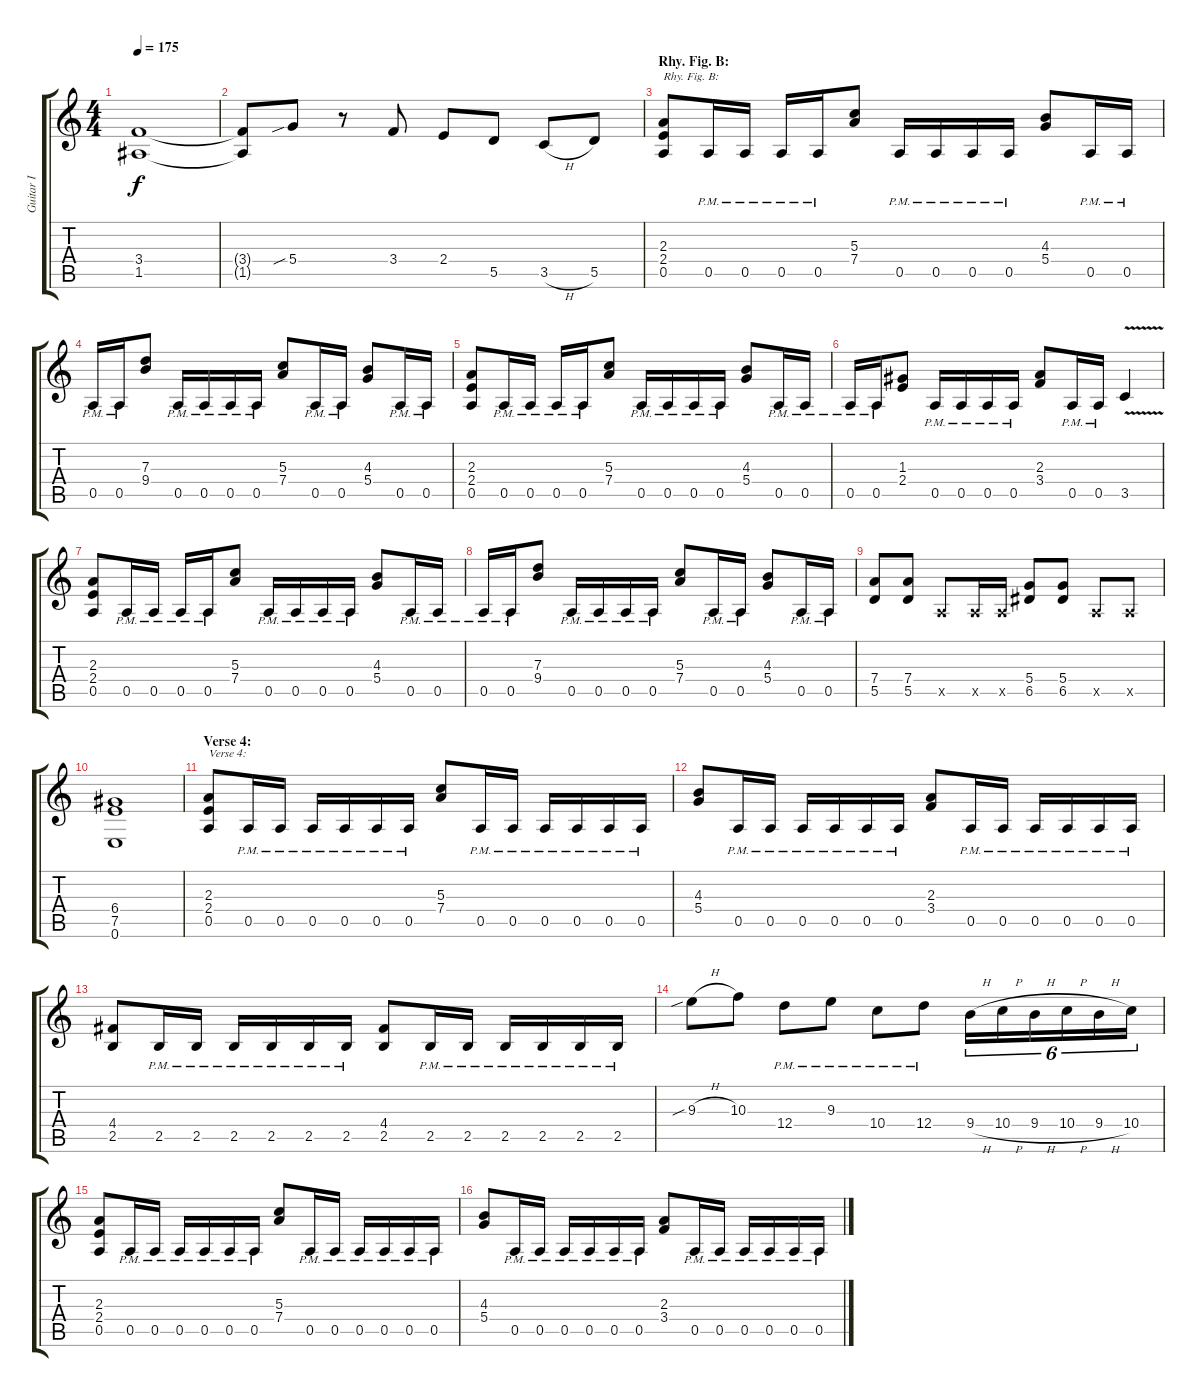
\track ("Guitar I" "Guitar I") {instrument distortionguitar}
\staff {score tabs}
\tuning (E4 B3 G3 D3 A2 E2) {hide}
\ts (4 4)
\tempo 175
\clef g2
\ks c
(3.4{t} 1.5{t}).1{dy f} |
(3.4{t} 1.5{t}).8 5.4{sib}.8 r.8 3.4.8 2.4.8 5.5.8 3.5{h}.8 5.5.8 |
\section ("" "Rhy. Fig. B:")
(2.3 2.4 0.5).8{txt "Rhy. Fig. B:"} 0.5{pm}.16 0.5{pm}.16 0.5{pm}.16 0.5{pm}.16 (5.3 7.4).8 0.5{pm}.16 0.5{pm}.16 0.5{pm}.16 0.5{pm}.16 (4.3 5.4).8 0.5{pm}.16 0.5{pm}.16 |
0.5{pm}.16 0.5{pm}.16 (7.3 9.4).8 0.5{pm}.16 0.5{pm}.16 0.5{pm}.16 0.5{pm}.16 (5.3 7.4).8 0.5{pm}.16 0.5{pm}.16 (4.3 5.4).8 0.5{pm}.16 0.5{pm}.16 |
(2.3 2.4 0.5).8 0.5{pm}.16 0.5{pm}.16 0.5{pm}.16 0.5{pm}.16 (5.3 7.4).8 0.5{pm}.16 0.5{pm}.16 0.5{pm}.16 0.5{pm}.16 (4.3 5.4).8 0.5{pm}.16 0.5{pm}.16 |
0.5{pm}.16 0.5{pm}.16 (1.3 2.4).8 0.5{pm}.16 0.5{pm}.16 0.5{pm}.16 0.5{pm}.16 (2.3 3.4).8 0.5{pm}.16 0.5{pm}.16 3.5{v}.4 |
(2.3 2.4 0.5).8 0.5{pm}.16 0.5{pm}.16 0.5{pm}.16 0.5{pm}.16 (5.3 7.4).8 0.5{pm}.16 0.5{pm}.16 0.5{pm}.16 0.5{pm}.16 (4.3 5.4).8 0.5{pm}.16 0.5{pm}.16 |
0.5{pm}.16 0.5{pm}.16 (7.3 9.4).8 0.5{pm}.16 0.5{pm}.16 0.5{pm}.16 0.5{pm}.16 (5.3 7.4).8 0.5{pm}.16 0.5{pm}.16 (4.3 5.4).8 0.5{pm}.16 0.5{pm}.16 |
(7.4 5.5).8 (7.4 5.5).8 0.5{x}.8 0.5{x}.16 0.5{x}.16 (5.4 6.5).8 (5.4 6.5).8 0.5{x}.8 0.5{x}.8 |
(6.4 7.5 0.6).1 |
\section ("" "Verse 4:")
(2.3 2.4 0.5).8{txt "Verse 4:"} 0.5{pm}.16 0.5{pm}.16 0.5{pm}.16 0.5{pm}.16 0.5{pm}.16 0.5{pm}.16 (5.3 7.4).8 0.5{pm}.16 0.5{pm}.16 0.5{pm}.16 0.5{pm}.16 0.5{pm}.16 0.5{pm}.16 |
(4.3 5.4).8 0.5{pm}.16 0.5{pm}.16 0.5{pm}.16 0.5{pm}.16 0.5{pm}.16 0.5{pm}.16 (2.3 3.4).8 0.5{pm}.16 0.5{pm}.16 0.5{pm}.16 0.5{pm}.16 0.5{pm}.16 0.5{pm}.16 |
(4.4 2.5).8 2.5{pm}.16 2.5{pm}.16 2.5{pm}.16 2.5{pm}.16 2.5{pm}.16 2.5{pm}.16 (4.4 2.5).8 2.5{pm}.16 2.5{pm}.16 2.5{pm}.16 2.5{pm}.16 2.5{pm}.16 2.5{pm}.16 |
9.3{sib h}.8 10.3.8 12.4{pm}.8 9.3{pm}.8 10.4{pm}.8 12.4{pm}.8 9.4{h}.16{tu (6 4)} 10.4{h}.16{tu (6 4)} 9.4{h}.16{tu (6 4)} 10.4{h}.16{tu (6 4)} 9.4{h}.16{tu (6 4)} 10.4.16{tu (6 4)} |
(2.3 2.4 0.5).8 0.5{pm}.16 0.5{pm}.16 0.5{pm}.16 0.5{pm}.16 0.5{pm}.16 0.5{pm}.16 (5.3 7.4).8 0.5{pm}.16 0.5{pm}.16 0.5{pm}.16 0.5{pm}.16 0.5{pm}.16 0.5{pm}.16 |
(4.3 5.4).8 0.5{pm}.16 0.5{pm}.16 0.5{pm}.16 0.5{pm}.16 0.5{pm}.16 0.5{pm}.16 (2.3 3.4).8 0.5{pm}.16 0.5{pm}.16 0.5{pm}.16 0.5{pm}.16 0.5{pm}.16 0.5{pm}.16
